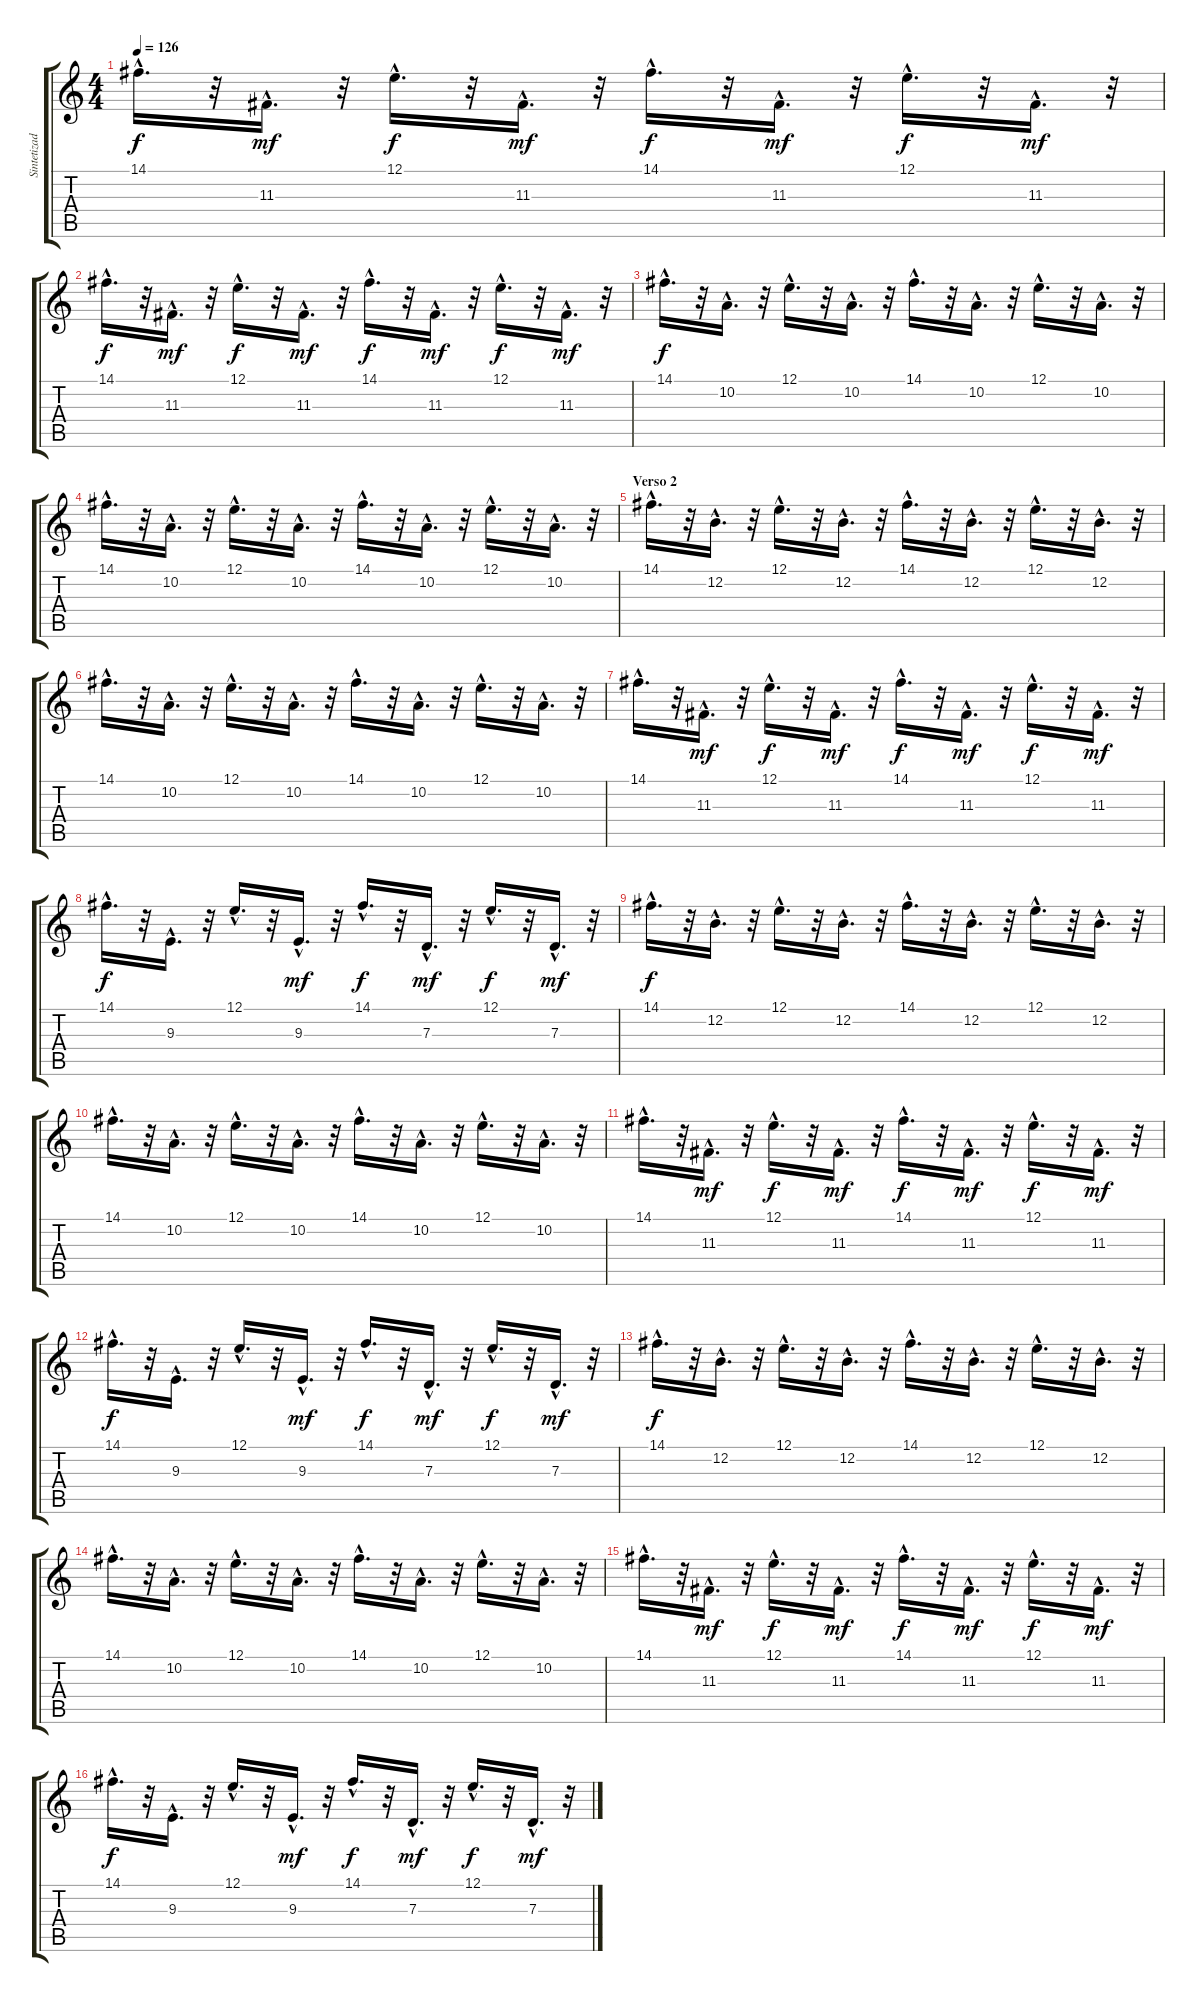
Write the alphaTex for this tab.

\track ("SintetizadoR 2" "Sintetizad") {instrument lead1square}
\staff {score tabs}
\tuning (E4 B3 G3 D3 A2 E2) {hide}
\ts (4 4)
\tempo 126
\clef g2
\ks c
14.1{hac}.16{d dy f} r.32 11.3{hac}.16{d dy mf} r.32 12.1{hac}.16{d dy f} r.32 11.3{hac}.16{d dy mf} r.32 14.1{hac}.16{d dy f} r.32 11.3{hac}.16{d dy mf} r.32 12.1{hac}.16{d dy f} r.32 11.3{hac}.16{d dy mf} r.32 |
14.1{hac}.16{d dy f} r.32 11.3{hac}.16{d dy mf} r.32 12.1{hac}.16{d dy f} r.32 11.3{hac}.16{d dy mf} r.32 14.1{hac}.16{d dy f} r.32 11.3{hac}.16{d dy mf} r.32 12.1{hac}.16{d dy f} r.32 11.3{hac}.16{d dy mf} r.32 |
14.1{hac}.16{d dy f} r.32 10.2{hac}.16{d} r.32 12.1{hac}.16{d} r.32 10.2{hac}.16{d} r.32 14.1{hac}.16{d} r.32 10.2{hac}.16{d} r.32 12.1{hac}.16{d} r.32 10.2{hac}.16{d} r.32 |
14.1{hac}.16{d} r.32 10.2{hac}.16{d} r.32 12.1{hac}.16{d} r.32 10.2{hac}.16{d} r.32 14.1{hac}.16{d} r.32 10.2{hac}.16{d} r.32 12.1{hac}.16{d} r.32 10.2{hac}.16{d} r.32 |
\section ("" "Verso 2")
14.1{hac}.16{d} r.32 12.2{hac}.16{d} r.32 12.1{hac}.16{d} r.32 12.2{hac}.16{d} r.32 14.1{hac}.16{d} r.32 12.2{hac}.16{d} r.32 12.1{hac}.16{d} r.32 12.2{hac}.16{d} r.32 |
14.1{hac}.16{d} r.32 10.2{hac}.16{d} r.32 12.1{hac}.16{d} r.32 10.2{hac}.16{d} r.32 14.1{hac}.16{d} r.32 10.2{hac}.16{d} r.32 12.1{hac}.16{d} r.32 10.2{hac}.16{d} r.32 |
14.1{hac}.16{d} r.32 11.3{hac}.16{d dy mf} r.32 12.1{hac}.16{d dy f} r.32 11.3{hac}.16{d dy mf} r.32 14.1{hac}.16{d dy f} r.32 11.3{hac}.16{d dy mf} r.32 12.1{hac}.16{d dy f} r.32 11.3{hac}.16{d dy mf} r.32 |
14.1{hac}.16{d dy f} r.32 9.3{hac}.16{d} r.32 12.1{hac}.16{d} r.32 9.3{hac}.16{d dy mf} r.32 14.1{hac}.16{d dy f} r.32 7.3{hac}.16{d dy mf} r.32 12.1{hac}.16{d dy f} r.32 7.3{hac}.16{d dy mf} r.32 |
14.1{hac}.16{d dy f} r.32 12.2{hac}.16{d} r.32 12.1{hac}.16{d} r.32 12.2{hac}.16{d} r.32 14.1{hac}.16{d} r.32 12.2{hac}.16{d} r.32 12.1{hac}.16{d} r.32 12.2{hac}.16{d} r.32 |
14.1{hac}.16{d} r.32 10.2{hac}.16{d} r.32 12.1{hac}.16{d} r.32 10.2{hac}.16{d} r.32 14.1{hac}.16{d} r.32 10.2{hac}.16{d} r.32 12.1{hac}.16{d} r.32 10.2{hac}.16{d} r.32 |
14.1{hac}.16{d} r.32 11.3{hac}.16{d dy mf} r.32 12.1{hac}.16{d dy f} r.32 11.3{hac}.16{d dy mf} r.32 14.1{hac}.16{d dy f} r.32 11.3{hac}.16{d dy mf} r.32 12.1{hac}.16{d dy f} r.32 11.3{hac}.16{d dy mf} r.32 |
14.1{hac}.16{d dy f} r.32 9.3{hac}.16{d} r.32 12.1{hac}.16{d} r.32 9.3{hac}.16{d dy mf} r.32 14.1{hac}.16{d dy f} r.32 7.3{hac}.16{d dy mf} r.32 12.1{hac}.16{d dy f} r.32 7.3{hac}.16{d dy mf} r.32 |
14.1{hac}.16{d dy f} r.32 12.2{hac}.16{d} r.32 12.1{hac}.16{d} r.32 12.2{hac}.16{d} r.32 14.1{hac}.16{d} r.32 12.2{hac}.16{d} r.32 12.1{hac}.16{d} r.32 12.2{hac}.16{d} r.32 |
14.1{hac}.16{d} r.32 10.2{hac}.16{d} r.32 12.1{hac}.16{d} r.32 10.2{hac}.16{d} r.32 14.1{hac}.16{d} r.32 10.2{hac}.16{d} r.32 12.1{hac}.16{d} r.32 10.2{hac}.16{d} r.32 |
14.1{hac}.16{d} r.32 11.3{hac}.16{d dy mf} r.32 12.1{hac}.16{d dy f} r.32 11.3{hac}.16{d dy mf} r.32 14.1{hac}.16{d dy f} r.32 11.3{hac}.16{d dy mf} r.32 12.1{hac}.16{d dy f} r.32 11.3{hac}.16{d dy mf} r.32 |
14.1{hac}.16{d dy f} r.32 9.3{hac}.16{d} r.32 12.1{hac}.16{d} r.32 9.3{hac}.16{d dy mf} r.32 14.1{hac}.16{d dy f} r.32 7.3{hac}.16{d dy mf} r.32 12.1{hac}.16{d dy f} r.32 7.3{hac}.16{d dy mf} r.32
